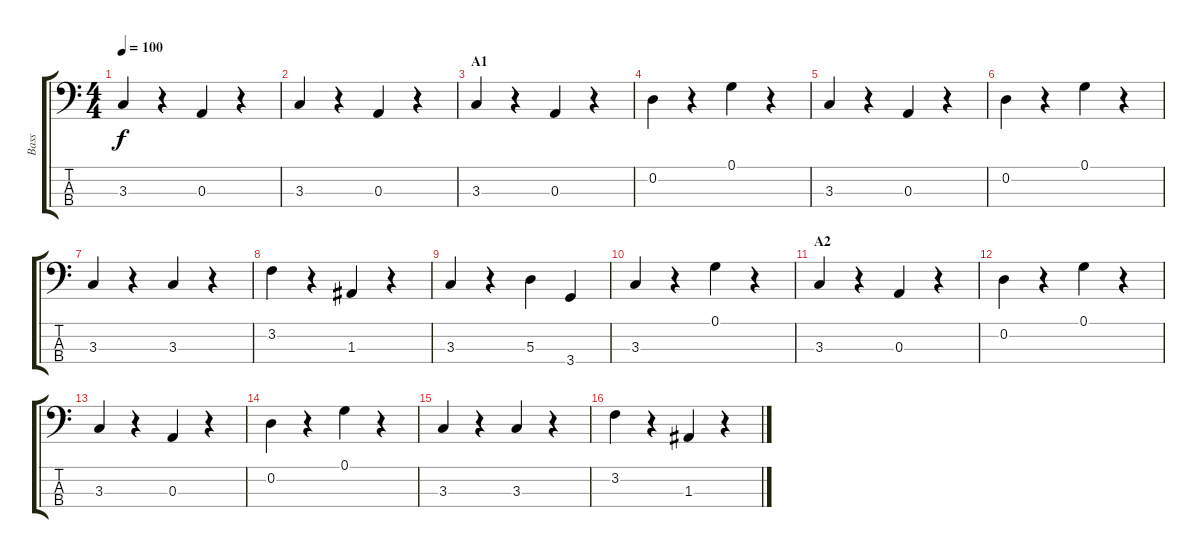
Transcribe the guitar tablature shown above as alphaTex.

\track ("Bass" "Bass") {instrument acousticbass}
\staff {score tabs}
\tuning (G2 D2 A1 E1) {hide}
\ts (4 4)
\tempo 100
\clef f4
\ks c
3.3.4{dy f instrument acousticbass} r.4 0.3.4 r.4 |
3.3.4 r.4 0.3.4 r.4 |
\section ("" "A1")
3.3.4 r.4 0.3.4 r.4 |
0.2.4 r.4 0.1.4 r.4 |
3.3.4 r.4 0.3.4 r.4 |
0.2.4 r.4 0.1.4 r.4 |
3.3.4 r.4 3.3.4 r.4 |
3.2.4 r.4 1.3.4 r.4 |
3.3.4 r.4 5.3.4 3.4.4 |
3.3.4 r.4 0.1.4 r.4 |
\section ("" "A2")
3.3.4 r.4 0.3.4 r.4 |
0.2.4 r.4 0.1.4 r.4 |
3.3.4 r.4 0.3.4 r.4 |
0.2.4 r.4 0.1.4 r.4 |
3.3.4 r.4 3.3.4 r.4 |
3.2.4 r.4 1.3.4 r.4
